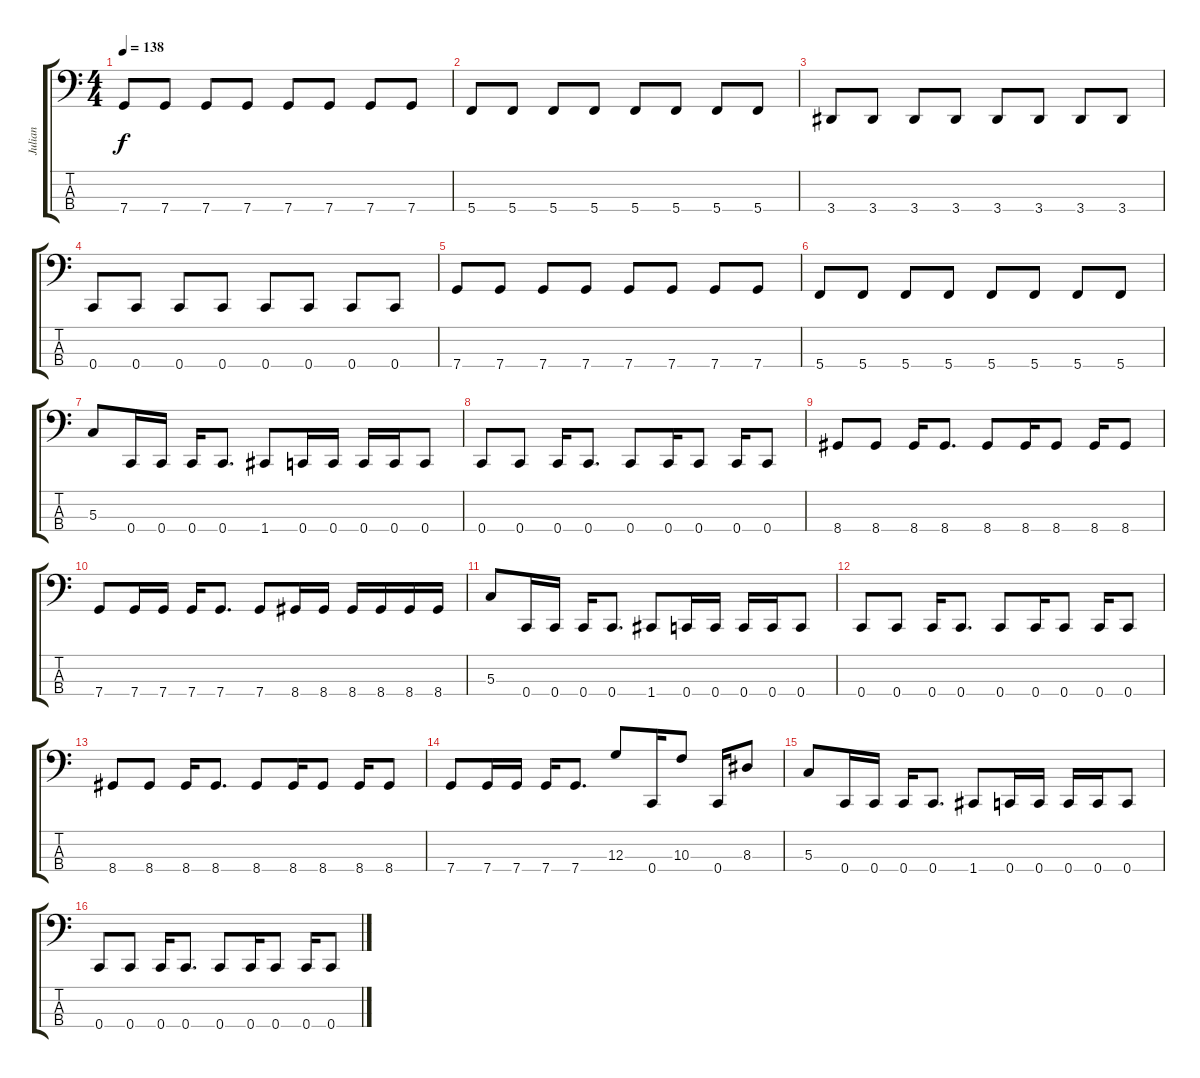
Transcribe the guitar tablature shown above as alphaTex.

\track ("Julian" "Julian") {instrument electricbasspick}
\staff {score tabs}
\tuning (F2 C2 G1 C1) {hide}
\ts (4 4)
\tempo 138
\clef f4
\ks c
7.4.8{dy f} 7.4.8 7.4.8 7.4.8 7.4.8 7.4.8 7.4.8 7.4.8 |
5.4.8 5.4.8 5.4.8 5.4.8 5.4.8 5.4.8 5.4.8 5.4.8 |
3.4.8 3.4.8 3.4.8 3.4.8 3.4.8 3.4.8 3.4.8 3.4.8 |
0.4.8 0.4.8 0.4.8 0.4.8 0.4.8 0.4.8 0.4.8 0.4.8 |
7.4.8 7.4.8 7.4.8 7.4.8 7.4.8 7.4.8 7.4.8 7.4.8 |
5.4.8 5.4.8 5.4.8 5.4.8 5.4.8 5.4.8 5.4.8 5.4.8 |
5.3.8 0.4.16 0.4.16 0.4.16 0.4.8{d} 1.4.8 0.4.16 0.4.16 0.4.16 0.4.16 0.4.8 |
0.4.8 0.4.8 0.4.16 0.4.8{d} 0.4.8 0.4.16 0.4.8 0.4.16 0.4.8 |
8.4.8 8.4.8 8.4.16 8.4.8{d} 8.4.8 8.4.16 8.4.8 8.4.16 8.4.8 |
7.4.8 7.4.16 7.4.16 7.4.16 7.4.8{d} 7.4.8 8.4.16 8.4.16 8.4.16 8.4.16 8.4.16 8.4.16 |
5.3.8 0.4.16 0.4.16 0.4.16 0.4.8{d} 1.4.8 0.4.16 0.4.16 0.4.16 0.4.16 0.4.8 |
0.4.8 0.4.8 0.4.16 0.4.8{d} 0.4.8 0.4.16 0.4.8 0.4.16 0.4.8 |
8.4.8 8.4.8 8.4.16 8.4.8{d} 8.4.8 8.4.16 8.4.8 8.4.16 8.4.8 |
7.4.8 7.4.16 7.4.16 7.4.16 7.4.8{d} 12.3.8 0.4.16 10.3.8 0.4.16 8.3.8 |
5.3.8 0.4.16 0.4.16 0.4.16 0.4.8{d} 1.4.8 0.4.16 0.4.16 0.4.16 0.4.16 0.4.8 |
0.4.8 0.4.8 0.4.16 0.4.8{d} 0.4.8 0.4.16 0.4.8 0.4.16 0.4.8
